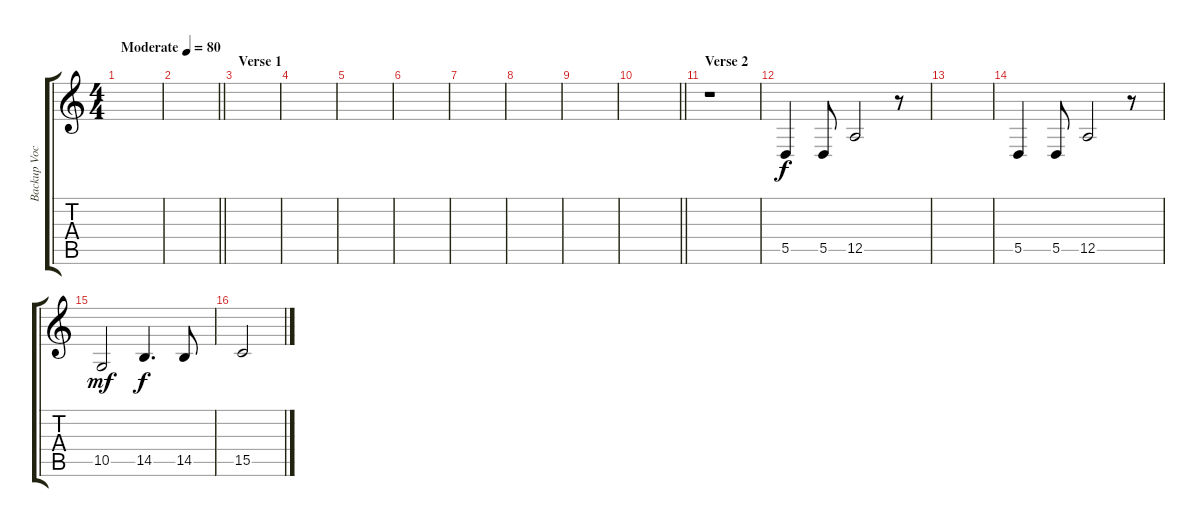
\track ("Backup Vocals" "Backup Voc") {instrument pad2warm}
\staff {score tabs}
\tuning (E4 B3 G3 D3 A2 E2) {hide}
\ts (4 4)
\tempo (80 "Moderate")
\clef g2
\ks c
|
\barLineRight lightlight
|
\section ("" "Verse 1")
|
|
|
|
|
|
|
\barLineRight lightlight
|
\section ("" "Verse 2")
r.1 |
5.5.4 5.5.8 12.5.2 r.8 |
|
5.5.4 5.5.8 12.5.2 r.8 |
10.5.2{dy mf} 14.5.4{d dy f} 14.5.8 |
15.5.2
